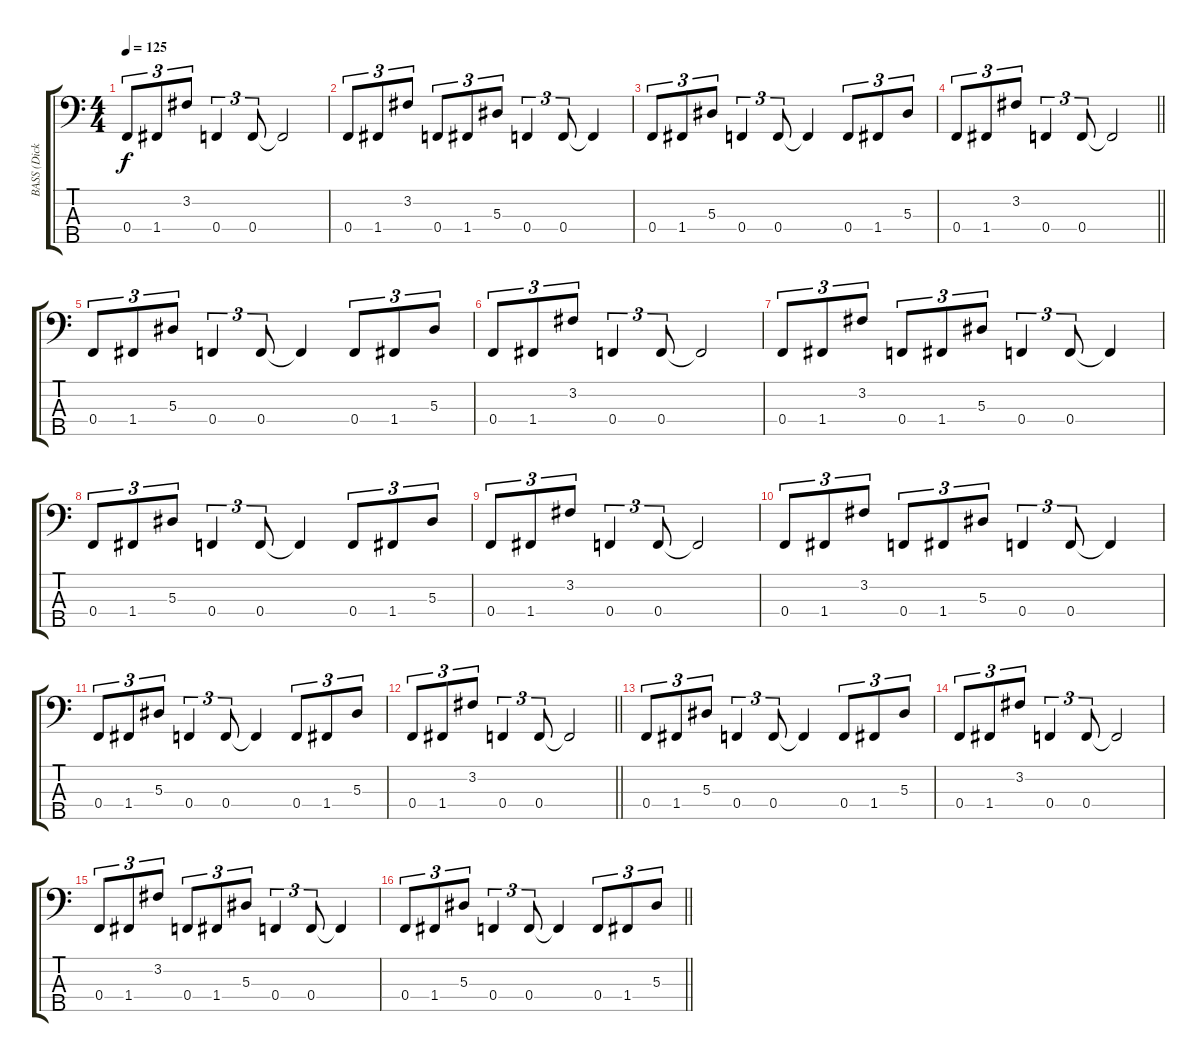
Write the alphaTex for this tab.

\track ("BASS (Dick Lovgren)" "BASS (Dick") {instrument slapbass1}
\staff {score tabs}
\tuning (Ab2 Eb2 Bb1 F1 C1) {hide}
\ts (4 4)
\tempo 125
\clef f4
\ks c
0.4.8{tu (3 2) dy f} 1.4.8{tu (3 2)} 3.2.8{tu (3 2)} 0.4.4{tu (3 2)} 0.4.8{tu (3 2)} 0.4{t}.2 |
0.4.8{tu (3 2)} 1.4.8{tu (3 2)} 3.2.8{tu (3 2)} 0.4.8{tu (3 2)} 1.4.8{tu (3 2)} 5.3.8{tu (3 2)} 0.4.4{tu (3 2)} 0.4.8{tu (3 2)} 0.4{t}.4 |
0.4.8{tu (3 2)} 1.4.8{tu (3 2)} 5.3.8{tu (3 2)} 0.4.4{tu (3 2)} 0.4.8{tu (3 2)} 0.4{t}.4 0.4.8{tu (3 2)} 1.4.8{tu (3 2)} 5.3.8{tu (3 2)} |
\barLineRight lightlight
0.4.8{tu (3 2)} 1.4.8{tu (3 2)} 3.2.8{tu (3 2)} 0.4.4{tu (3 2)} 0.4.8{tu (3 2)} 0.4{t}.2 |
0.4.8{tu (3 2)} 1.4.8{tu (3 2)} 5.3.8{tu (3 2)} 0.4.4{tu (3 2)} 0.4.8{tu (3 2)} 0.4{t}.4 0.4.8{tu (3 2)} 1.4.8{tu (3 2)} 5.3.8{tu (3 2)} |
0.4.8{tu (3 2)} 1.4.8{tu (3 2)} 3.2.8{tu (3 2)} 0.4.4{tu (3 2)} 0.4.8{tu (3 2)} 0.4{t}.2 |
0.4.8{tu (3 2)} 1.4.8{tu (3 2)} 3.2.8{tu (3 2)} 0.4.8{tu (3 2)} 1.4.8{tu (3 2)} 5.3.8{tu (3 2)} 0.4.4{tu (3 2)} 0.4.8{tu (3 2)} 0.4{t}.4 |
0.4.8{tu (3 2)} 1.4.8{tu (3 2)} 5.3.8{tu (3 2)} 0.4.4{tu (3 2)} 0.4.8{tu (3 2)} 0.4{t}.4 0.4.8{tu (3 2)} 1.4.8{tu (3 2)} 5.3.8{tu (3 2)} |
0.4.8{tu (3 2)} 1.4.8{tu (3 2)} 3.2.8{tu (3 2)} 0.4.4{tu (3 2)} 0.4.8{tu (3 2)} 0.4{t}.2 |
0.4.8{tu (3 2)} 1.4.8{tu (3 2)} 3.2.8{tu (3 2)} 0.4.8{tu (3 2)} 1.4.8{tu (3 2)} 5.3.8{tu (3 2)} 0.4.4{tu (3 2)} 0.4.8{tu (3 2)} 0.4{t}.4 |
0.4.8{tu (3 2)} 1.4.8{tu (3 2)} 5.3.8{tu (3 2)} 0.4.4{tu (3 2)} 0.4.8{tu (3 2)} 0.4{t}.4 0.4.8{tu (3 2)} 1.4.8{tu (3 2)} 5.3.8{tu (3 2)} |
\barLineRight lightlight
0.4.8{tu (3 2)} 1.4.8{tu (3 2)} 3.2.8{tu (3 2)} 0.4.4{tu (3 2)} 0.4.8{tu (3 2)} 0.4{t}.2 |
0.4.8{tu (3 2)} 1.4.8{tu (3 2)} 5.3.8{tu (3 2)} 0.4.4{tu (3 2)} 0.4.8{tu (3 2)} 0.4{t}.4 0.4.8{tu (3 2)} 1.4.8{tu (3 2)} 5.3.8{tu (3 2)} |
0.4.8{tu (3 2)} 1.4.8{tu (3 2)} 3.2.8{tu (3 2)} 0.4.4{tu (3 2)} 0.4.8{tu (3 2)} 0.4{t}.2 |
0.4.8{tu (3 2)} 1.4.8{tu (3 2)} 3.2.8{tu (3 2)} 0.4.8{tu (3 2)} 1.4.8{tu (3 2)} 5.3.8{tu (3 2)} 0.4.4{tu (3 2)} 0.4.8{tu (3 2)} 0.4{t}.4 |
\barLineRight lightlight
0.4.8{tu (3 2)} 1.4.8{tu (3 2)} 5.3.8{tu (3 2)} 0.4.4{tu (3 2)} 0.4.8{tu (3 2)} 0.4{t}.4 0.4.8{tu (3 2)} 1.4.8{tu (3 2)} 5.3.8{tu (3 2)}
